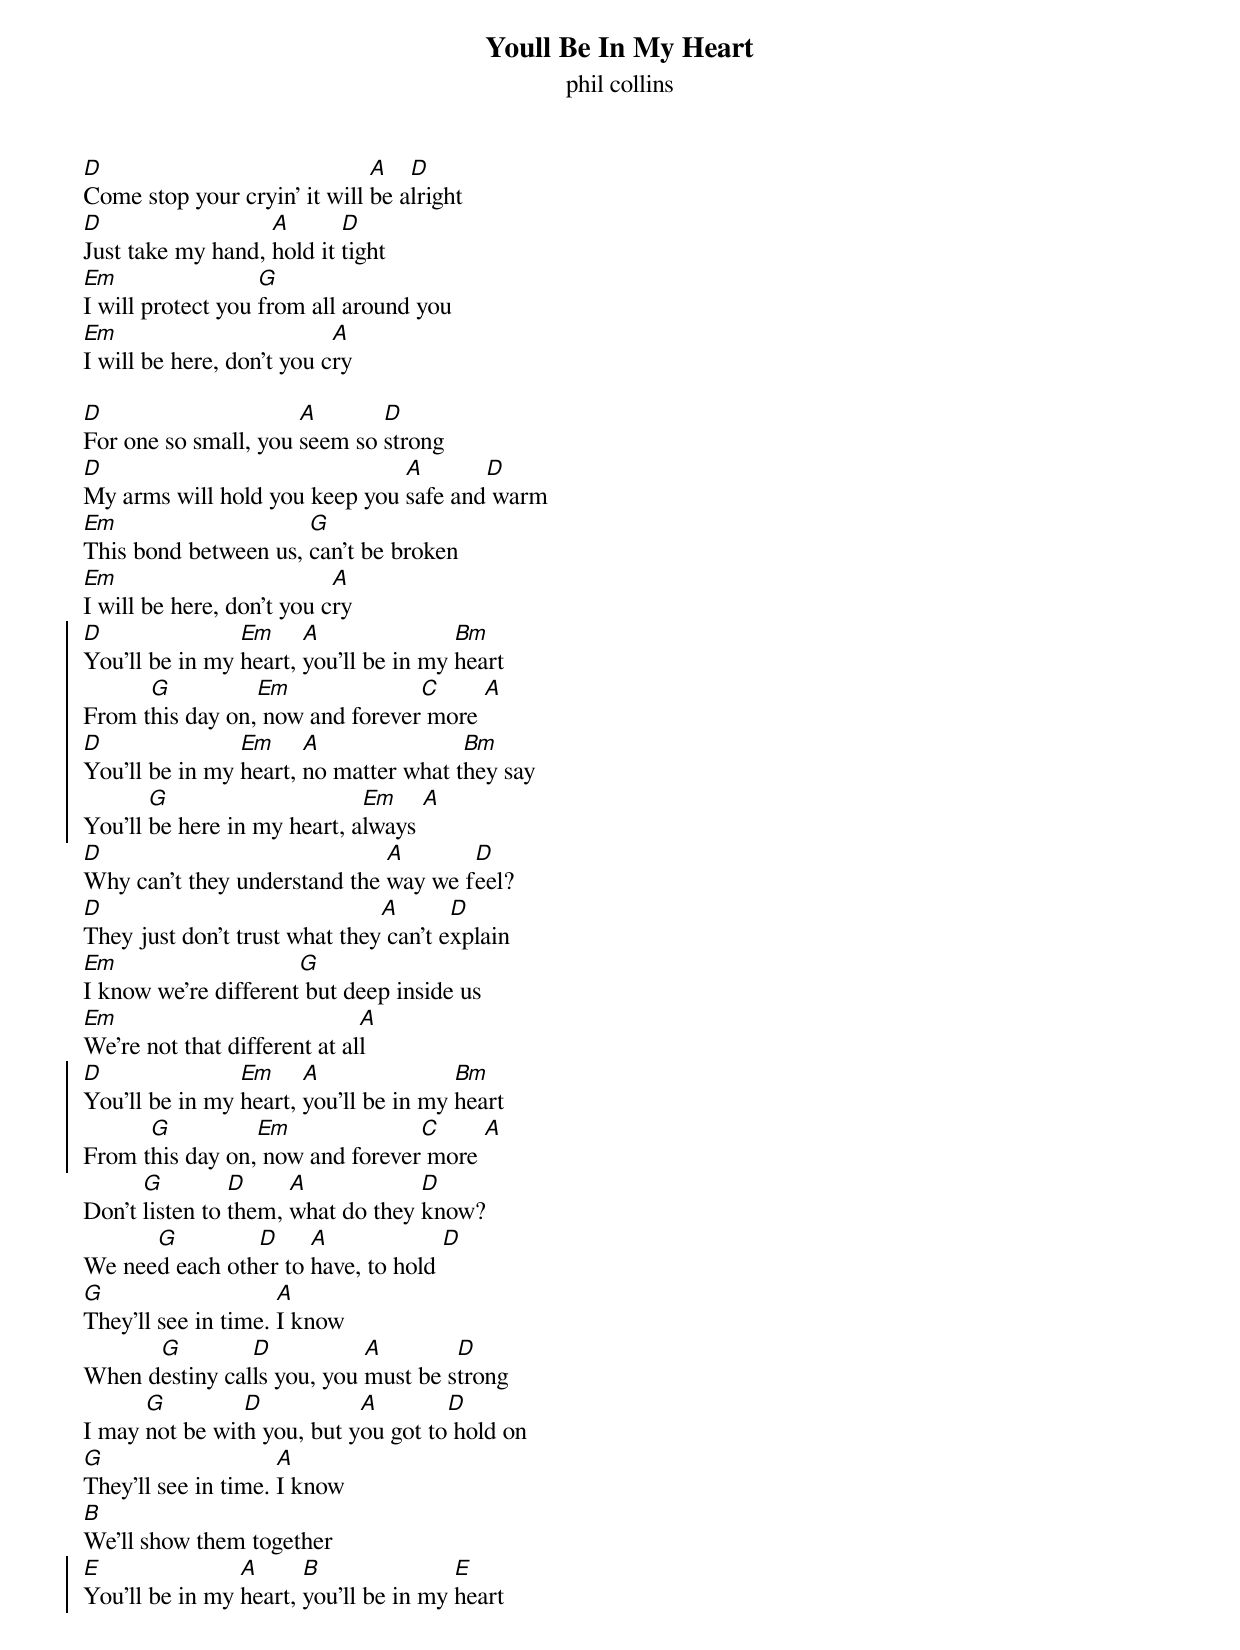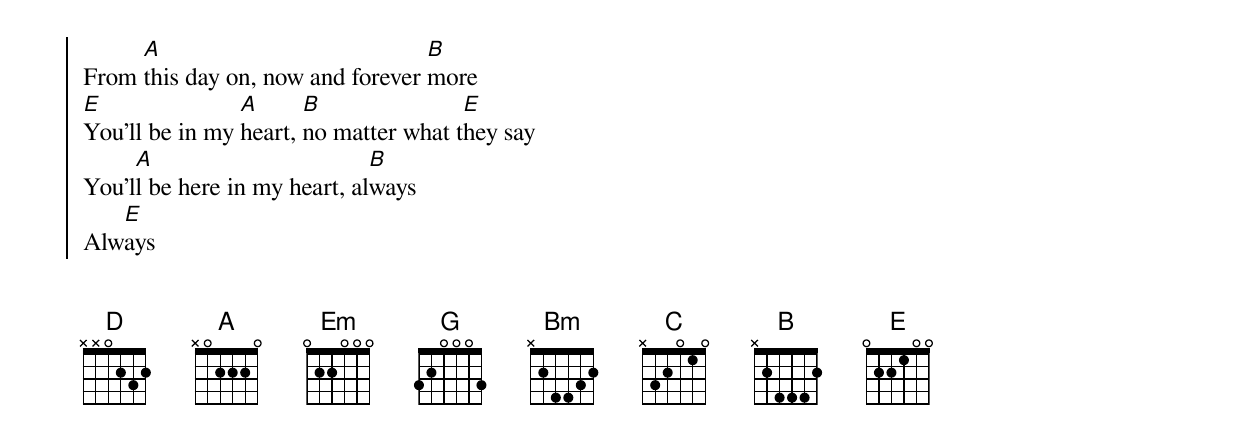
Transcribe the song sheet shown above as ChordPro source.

{title: Youll Be In My Heart}
{subtitle: phil collins}

[D]Come stop your cryin' it will [A]be a[D]lright
[D]Just take my hand, [A]hold it [D]tight
[Em]I will protect you [G]from all around you
[Em]I will be here, don't you c[A]ry

[D]For one so small, you [A]seem so [D]strong
[D]My arms will hold you keep you [A]safe and[D] warm
[Em]This bond between us, [G]can't be broken
[Em]I will be here, don't you c[A]ry
{soc}
[D]You’ll be in my [Em]heart, [A]you’ll be in my [Bm]heart
From t[G]his day on,[Em] now and forever[C] more [A]
[D]You’ll be in my [Em]heart, [A]no matter what t[Bm]hey say
You’ll [G]be here in my heart, a[Em]lways [A]
{eoc}
[D]Why can't they understand the [A]way we f[D]eel?
[D]They just don't trust what they[A] can't e[D]xplain
[Em]I know we're different[G] but deep inside us
[Em]We're not that different at al[A]l
{soc}
[D]You’ll be in my [Em]heart, [A]you’ll be in my [Bm]heart
From t[G]his day on,[Em] now and forever[C] more [A]
{eoc}
Don't [G]listen to [D]them, [A]what do they [D]know?
We nee[G]d each oth[D]er to [A]have, to hold [D]
[G]They'll see in time. [A]I know
When d[G]estiny cal[D]ls you, you [A]must be s[D]trong
I may [G]not be wit[D]h you, but y[A]ou got to[D] hold on
[G]They'll see in time. [A]I know
[B]We'll show them together
{soc}
[E]You’ll be in my [A]heart, [B]you’ll be in my [E]heart
From [A]this day on, now and forever [B]more
[E]You’ll be in my [A]heart, [B]no matter what t[E]hey say
You’l[A]l be here in my heart, al[B]ways
Alw[E]ays
{eoc}


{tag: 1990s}
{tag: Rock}
